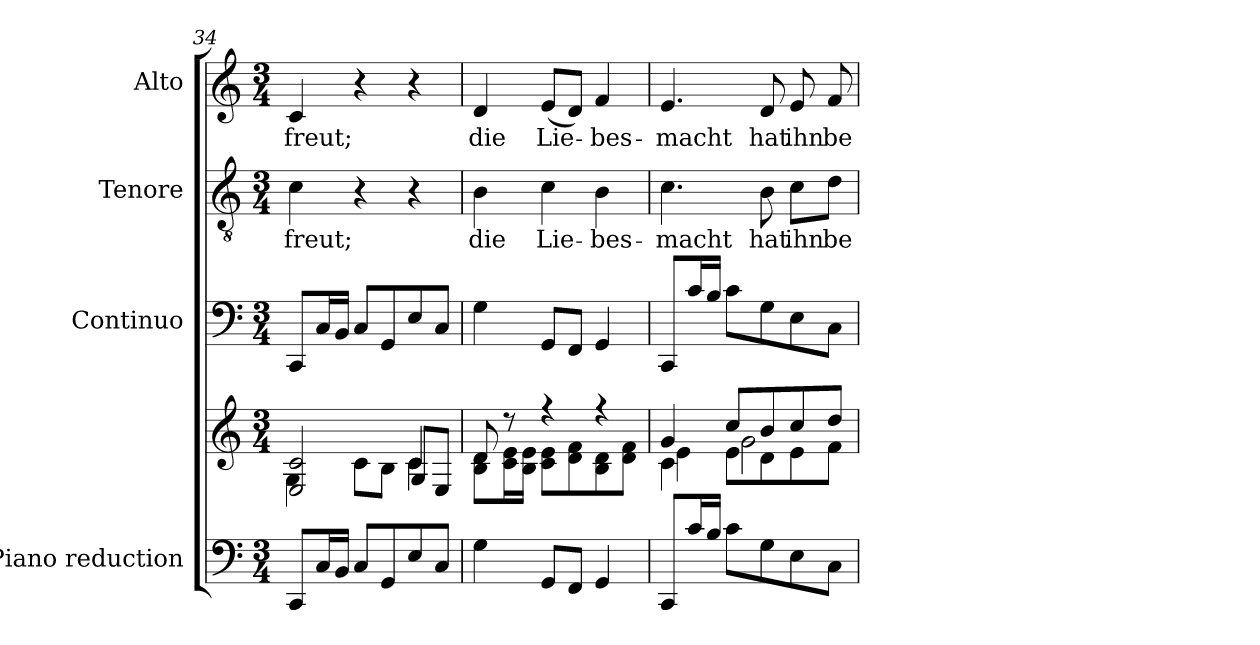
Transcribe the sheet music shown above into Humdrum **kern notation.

**kern	**kern	**kern	**kern	**text	**kern	**text
*part4	*part4	*part3	*part2	*part2	*part1	*part1
*staff5	*staff4	*staff3	*staff2	*staff2	*staff1	*staff1
*I"Piano reduction	*	*I"Continuo	*I"Tenore	*	*I"Alto	*
*I'Pno	*	*	*	*	*	*
*clefF4	*clefG2	*clefF4	*clefGv2	*	*clefG2	*
*k[]	*k[]	*k[]	*k[]	*	*k[]	*
*M3/4	*M3/4	*M3/4	*M3/4	*	*M3/4	*
=34	=34	=34	=34	=34	=34	=34
*	*^	*	*	*	*	*
*	*	*^	*	*	*	*	*
!	!	!	!	!	!	!LO:LY:b	!	!LO:LY:b
8CC/L	2E/ 2c/	4G\	2ryy	8CC/L	4c\	-freut;	4c/	-freut;
16C/L	.	.	.	16C/L	.	.	.	.
16BB/JJ	.	.	.	16BB/JJ	.	.	.	.
8C/L	.	8c\L	.	8C/L	4r	.	4r	.
8GG/	.	8B\J	.	8GG/	.	.	.	.
8E/	4c/	4c\	8G/L	8E/	4r	.	4r	.
8C/J	.	.	8E/J	8C/J	.	.	.	.
=35	=35	=35	=35	=35	=35	=35	=35	=35
!	!	!	!	!	!	!LO:LY:b	!	!LO:LY:b
*	*	*v	*v	*	*	*	*	*
4G\	8d/	8B\ 8d\L	4G\	4B\	die	4d/	die
.	8r	16c\ 16e\L	.	.	.	.	.
.	.	16B\ 16e\JJ	.	.	.	.	.
!	!	!	!	!	!LO:LY:b	!	!LO:LY:b
8GG/L	4r	8c\ 8e\L	8GG/L	4c\	Lie-	(8e/L	Lie-
8FF/J	.	8d\ 8f\	8FF/J	.	.	8d/J)	.
!	!	!	!	!	!LO:LY:b	!	!LO:LY:b
4GG/	4r	8B\ 8d\	4GG/	4B\	-bes-	4f/	-bes-
.	.	8d\ 8f\J	.	.	.	.	.
=36	=36	=36	=36	=36	=36	=36	=36
*	*	*^	*	*	*	*	*
!	!	!	!	!	!	!LO:LY:b	!	!LO:LY:b
8CC/L	4g/	4c\	4e\	8CC/L	4.c\	-macht	4.e/	-macht
16c/L	.	.	.	16c/L	.	.	.	.
16B/JJ	.	.	.	16B/JJ	.	.	.	.
8c\L	8cc/L	8e\L	2g\	8c\L	.	.	.	.
!	!	!	!	!	!	!LO:LY:b	!	!LO:LY:b
8G\	8b/	8d\	.	8G\	8B\	hat	8d/	hat
!	!	!	!	!	!	!LO:LY:b	!	!LO:LY:b
8E\	8cc/	8e\	.	8E\	8c\L	ihn	8e/	ihn
!	!	!	!	!	!	!LO:LY:b	!	!LO:LY:b
8C\J	8dd/J	8f\J	.	8C\J	8d\J	be-	8f/	be-
*	*v	*v	*v	*	*	*	*	*
=	=	=	=	=	=	=
*-	*-	*-	*-	*-	*-	*-
